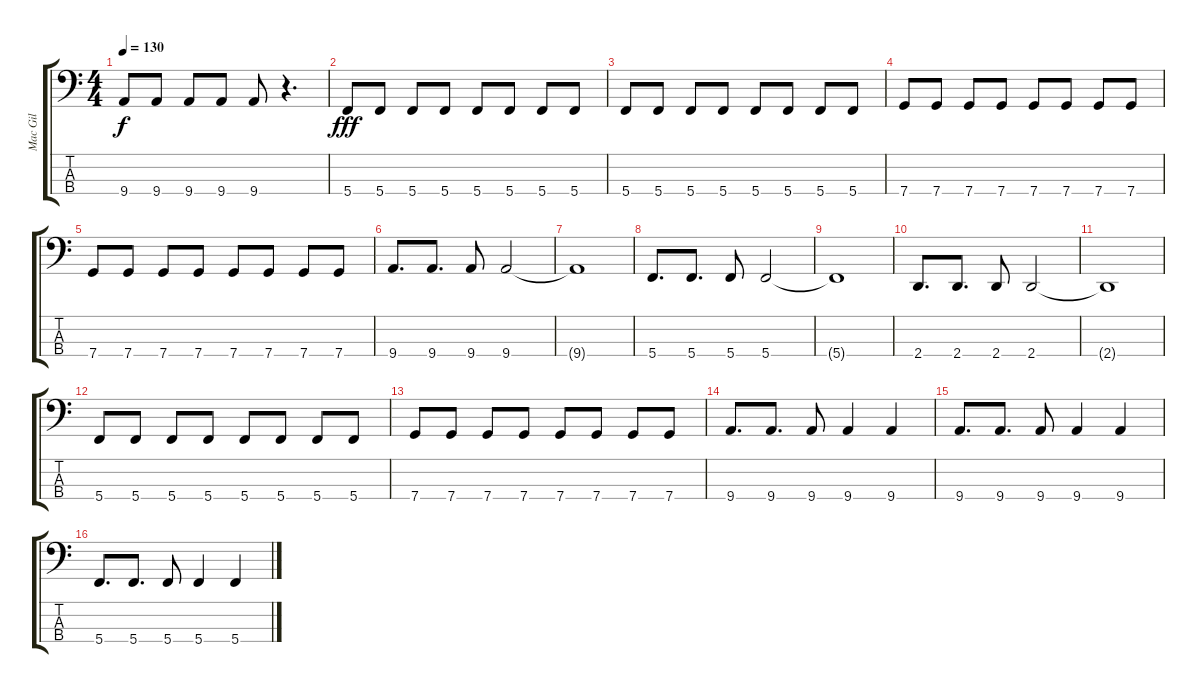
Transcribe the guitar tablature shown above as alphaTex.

\track ("Mac Gil" "Mac Gil") {instrument electricbassfinger}
\staff {score tabs}
\tuning (F2 C2 G1 C1) {hide}
\ts (4 4)
\tempo 130
\clef f4
\ks c
9.4.8{dy f} 9.4.8 9.4.8 9.4.8 9.4.8 r.4{d} |
5.4.8{dy fff} 5.4.8 5.4.8 5.4.8 5.4.8 5.4.8 5.4.8 5.4.8 |
5.4.8 5.4.8 5.4.8 5.4.8 5.4.8 5.4.8 5.4.8 5.4.8 |
7.4.8 7.4.8 7.4.8 7.4.8 7.4.8 7.4.8 7.4.8 7.4.8 |
7.4.8 7.4.8 7.4.8 7.4.8 7.4.8 7.4.8 7.4.8 7.4.8 |
9.4.8{d} 9.4.8{d} 9.4.8 9.4.2 |
9.4{t}.1 |
5.4.8{d} 5.4.8{d} 5.4.8 5.4.2 |
5.4{t}.1 |
2.4.8{d} 2.4.8{d} 2.4.8 2.4.2 |
2.4{t}.1 |
5.4.8 5.4.8 5.4.8 5.4.8 5.4.8 5.4.8 5.4.8 5.4.8 |
7.4.8 7.4.8 7.4.8 7.4.8 7.4.8 7.4.8 7.4.8 7.4.8 |
9.4.8{d} 9.4.8{d} 9.4.8 9.4.4 9.4.4 |
9.4.8{d} 9.4.8{d} 9.4.8 9.4.4 9.4.4 |
5.4.8{d} 5.4.8{d} 5.4.8 5.4.4 5.4.4
